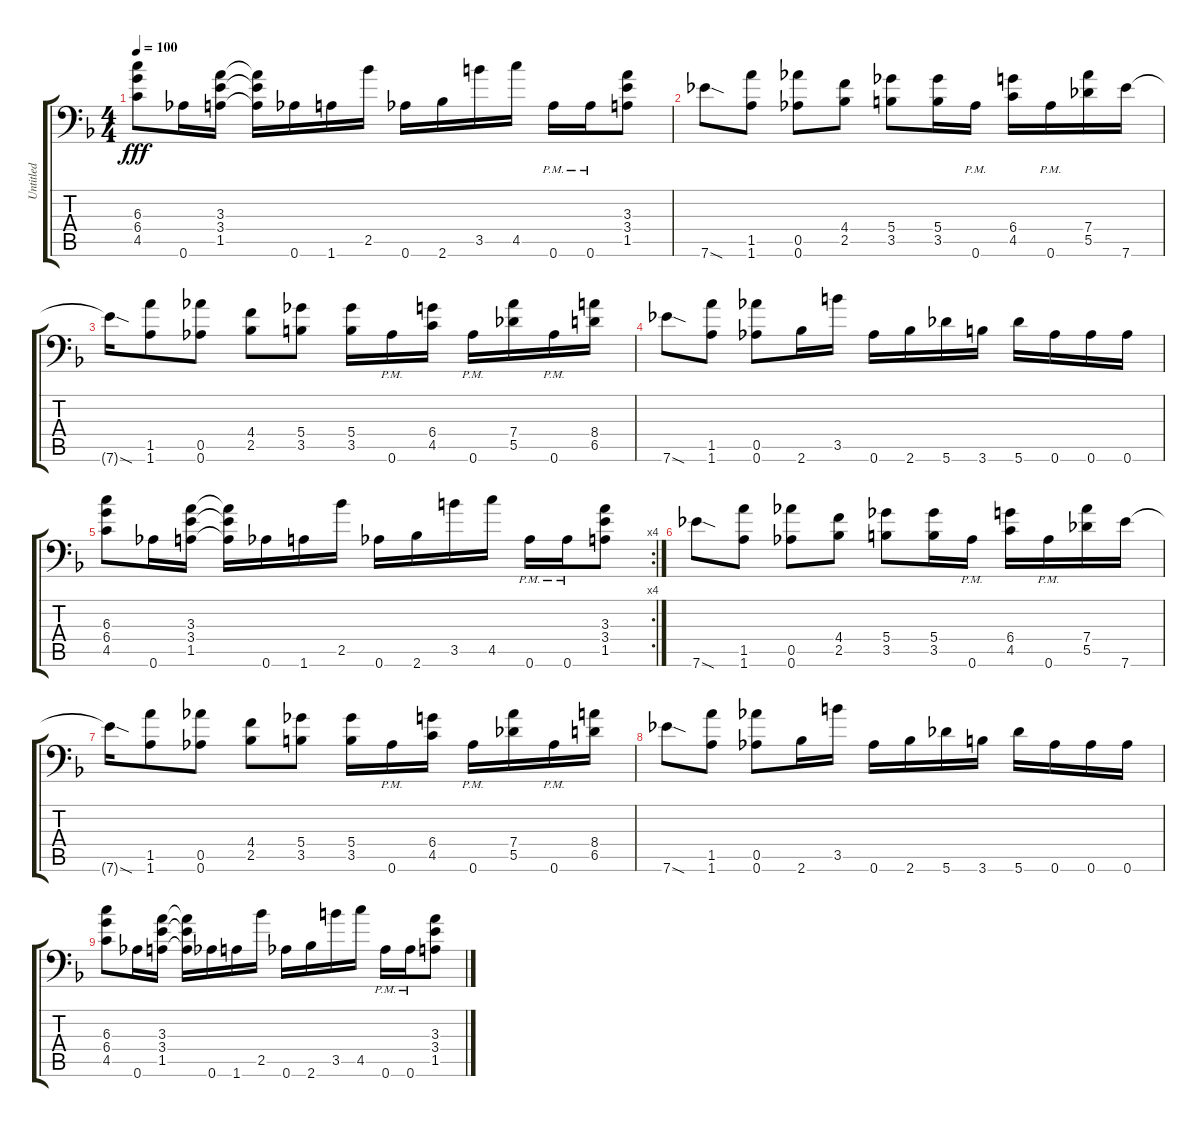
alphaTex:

\track ("Untitled" "Untitled") {instrument overdrivenguitar}
\staff {score tabs}
\tuning (Eb4 Bb3 Gb3 Db3 Ab2 Ab1) {hide}
\ts (4 4)
\tempo 100
\clef f4
\ks f
(6.3 6.4 4.5).8{dy fff} 0.6.16{ot 8vb} (3.3 3.4 1.5).16 (3.3{t} 3.4{t} 1.5{t}).16 0.6.16{ot 8vb} 1.6.16{ot 8vb} 2.5.16{ot 8vb} 0.6.16{ot 8vb} 2.6.16{ot 8vb} 3.5.16{ot 8vb} 4.5.16{ot 8vb} 0.6{pm}.16{ot 8vb} 0.6{pm}.16{ot 8vb} (3.3 3.4 1.5).8 |
7.6{sod}.8{ot 8vb} (1.5 1.6).8{ot 8vb} (0.5 0.6).8{ot 8vb} (4.4 2.5).8 (5.4 3.5).8 (5.4 3.5).16 0.6{pm}.16{ot 8vb} (6.4 4.5).16 0.6{pm}.16{ot 8vb} (7.4 5.5).16 7.6.16{ot 8vb} |
7.6{sod t}.16{ot 8vb} (1.5 1.6).8{ot 8vb} (0.5 0.6).8{ot 8vb} (4.4 2.5).8 (5.4 3.5).8 (5.4 3.5).16 0.6{pm}.16{ot 8vb} (6.4 4.5).16 0.6{pm}.16{ot 8vb} (7.4 5.5).16 0.6{pm}.16{ot 8vb} (8.4 6.5).16 |
7.6{sod}.8{ot 8vb} (1.5 1.6).8{ot 8vb} (0.5 0.6).8{ot 8vb} 2.6.16{ot 8vb} 3.5.16{ot 8vb} 0.6.16{ot 8vb} 2.6.16{ot 8vb} 5.6.16{ot 8vb} 3.6.16{ot 8vb} 5.6.16{ot 8vb} 0.6.16{ot 8vb} 0.6.16{ot 8vb} 0.6.16{ot 8vb} |
\rc 4
(6.3 6.4 4.5).8 0.6.16{ot 8vb} (3.3 3.4 1.5).16 (3.3{t} 3.4{t} 1.5{t}).16 0.6.16{ot 8vb} 1.6.16{ot 8vb} 2.5.16{ot 8vb} 0.6.16{ot 8vb} 2.6.16{ot 8vb} 3.5.16{ot 8vb} 4.5.16{ot 8vb} 0.6{pm}.16{ot 8vb} 0.6{pm}.16{ot 8vb} (3.3 3.4 1.5).8 |
7.6{sod}.8{ot 8vb} (1.5 1.6).8{ot 8vb} (0.5 0.6).8{ot 8vb} (4.4 2.5).8 (5.4 3.5).8 (5.4 3.5).16 0.6{pm}.16{ot 8vb} (6.4 4.5).16 0.6{pm}.16{ot 8vb} (7.4 5.5).16 7.6.16{ot 8vb} |
7.6{sod t}.16{ot 8vb} (1.5 1.6).8{ot 8vb} (0.5 0.6).8{ot 8vb} (4.4 2.5).8 (5.4 3.5).8 (5.4 3.5).16 0.6{pm}.16{ot 8vb} (6.4 4.5).16 0.6{pm}.16{ot 8vb} (7.4 5.5).16 0.6{pm}.16{ot 8vb} (8.4 6.5).16 |
7.6{sod}.8{ot 8vb} (1.5 1.6).8{ot 8vb} (0.5 0.6).8{ot 8vb} 2.6.16{ot 8vb} 3.5.16{ot 8vb} 0.6.16{ot 8vb} 2.6.16{ot 8vb} 5.6.16{ot 8vb} 3.6.16{ot 8vb} 5.6.16{ot 8vb} 0.6.16{ot 8vb} 0.6.16{ot 8vb} 0.6.16{ot 8vb} |
(6.3 6.4 4.5).8 0.6.16{ot 8vb} (3.3 3.4 1.5).16 (3.3{t} 3.4{t} 1.5{t}).16 0.6.16{ot 8vb} 1.6.16{ot 8vb} 2.5.16{ot 8vb} 0.6.16{ot 8vb} 2.6.16{ot 8vb} 3.5.16{ot 8vb} 4.5.16{ot 8vb} 0.6{pm}.16{ot 8vb} 0.6{pm}.16{ot 8vb} (3.3 3.4 1.5).8
